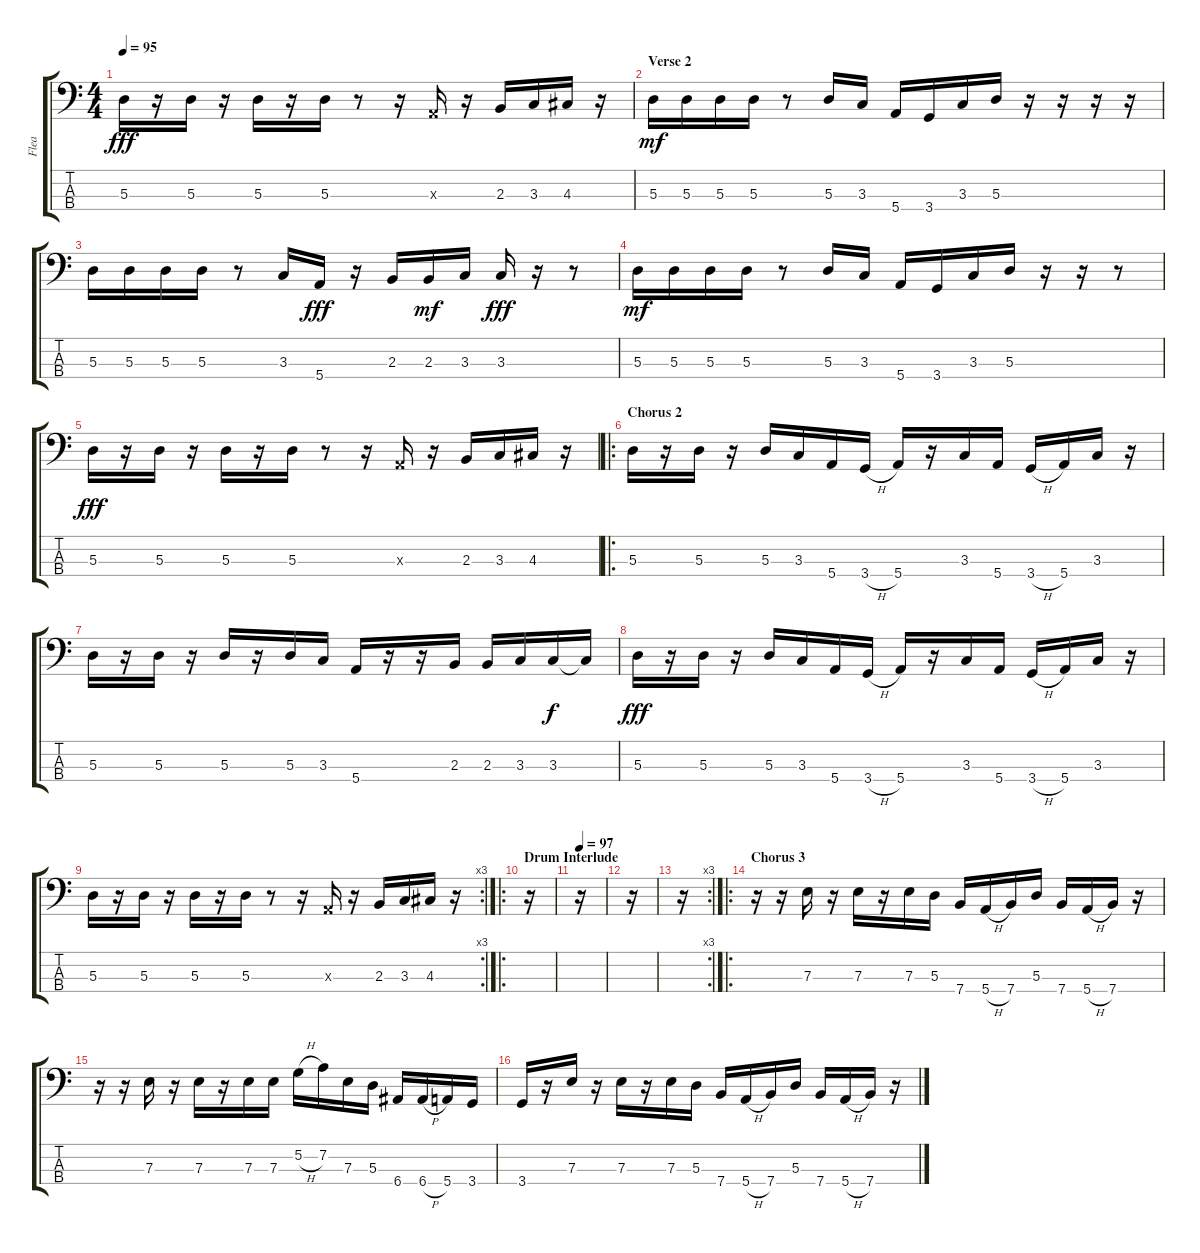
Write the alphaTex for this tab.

\track ("Flea " "Flea ") {instrument electricbassfinger}
\staff {score tabs}
\tuning (G2 D2 A1 E1) {hide}
\ts (4 4)
\tempo 95
\clef f4
\ks c
5.3.16{dy fff} r.16 5.3.16 r.16 5.3.16 r.16 5.3.16 r.8 r.16 0.3{x}.16 r.16 2.3.16 3.3.16 4.3.16 r.16 |
\section ("" "Verse 2")
5.3.16{dy mf} 5.3.16 5.3.16 5.3.16 r.8 5.3.16 3.3.16 5.4.16 3.4.16 3.3.16 5.3.16 r.16 r.16 r.16 r.16 |
5.3.16 5.3.16 5.3.16 5.3.16 r.8 3.3.16 5.4.16{dy fff} r.16 2.3.16 2.3.16{dy mf} 3.3.16 3.3.16{dy fff} r.16 r.8 |
5.3.16{dy mf} 5.3.16 5.3.16 5.3.16 r.8 5.3.16 3.3.16 5.4.16 3.4.16 3.3.16 5.3.16 r.16 r.16 r.8 |
5.3.16{dy fff} r.16 5.3.16 r.16 5.3.16 r.16 5.3.16 r.8 r.16 0.3{x}.16 r.16 2.3.16 3.3.16 4.3.16 r.16 |
\ro
\section ("" "Chorus 2")
5.3.16 r.16 5.3.16 r.16 5.3.16 3.3.16 5.4.16 3.4{h}.16 5.4.16 r.16 3.3.16 5.4.16 3.4{h}.16 5.4.16 3.3.16 r.16 |
5.3.16 r.16 5.3.16 r.16 5.3.16 r.16 5.3.16 3.3.16 5.4.16 r.16 r.16 2.3.16 2.3.16 3.3.16 3.3.16{dy f} 3.3{t}.16 |
5.3.16{dy fff} r.16 5.3.16 r.16 5.3.16 3.3.16 5.4.16 3.4{h}.16 5.4.16 r.16 3.3.16 5.4.16 3.4{h}.16 5.4.16 3.3.16 r.16 |
\rc 3
5.3.16 r.16 5.3.16 r.16 5.3.16 r.16 5.3.16 r.8 r.16 0.3{x}.16 r.16 2.3.16 3.3.16 4.3.16 r.16 |
\ro
\section ("" "Drum Interlude")
r.16 |
\tempo 97
r.16 |
r.16 |
\rc 3
r.16 |
\ro
\section ("" "Chorus 3")
r.16 r.16 7.3.16 r.16 7.3.16 r.16 7.3.16 5.3.16 7.4.16 5.4{h}.16 7.4.16 5.3.16 7.4.16 5.4{h}.16 7.4.16 r.16 |
r.16 r.16 7.3.16 r.16 7.3.16 r.16 7.3.16 7.3.16 5.2{h}.16 7.2.16 7.3.16 5.3.16 6.4.16 6.4{h}.16 5.4.16 3.4.16 |
3.4.16 r.16 7.3.16 r.16 7.3.16 r.16 7.3.16 5.3.16 7.4.16 5.4{h}.16 7.4.16 5.3.16 7.4.16 5.4{h}.16 7.4.16 r.16
